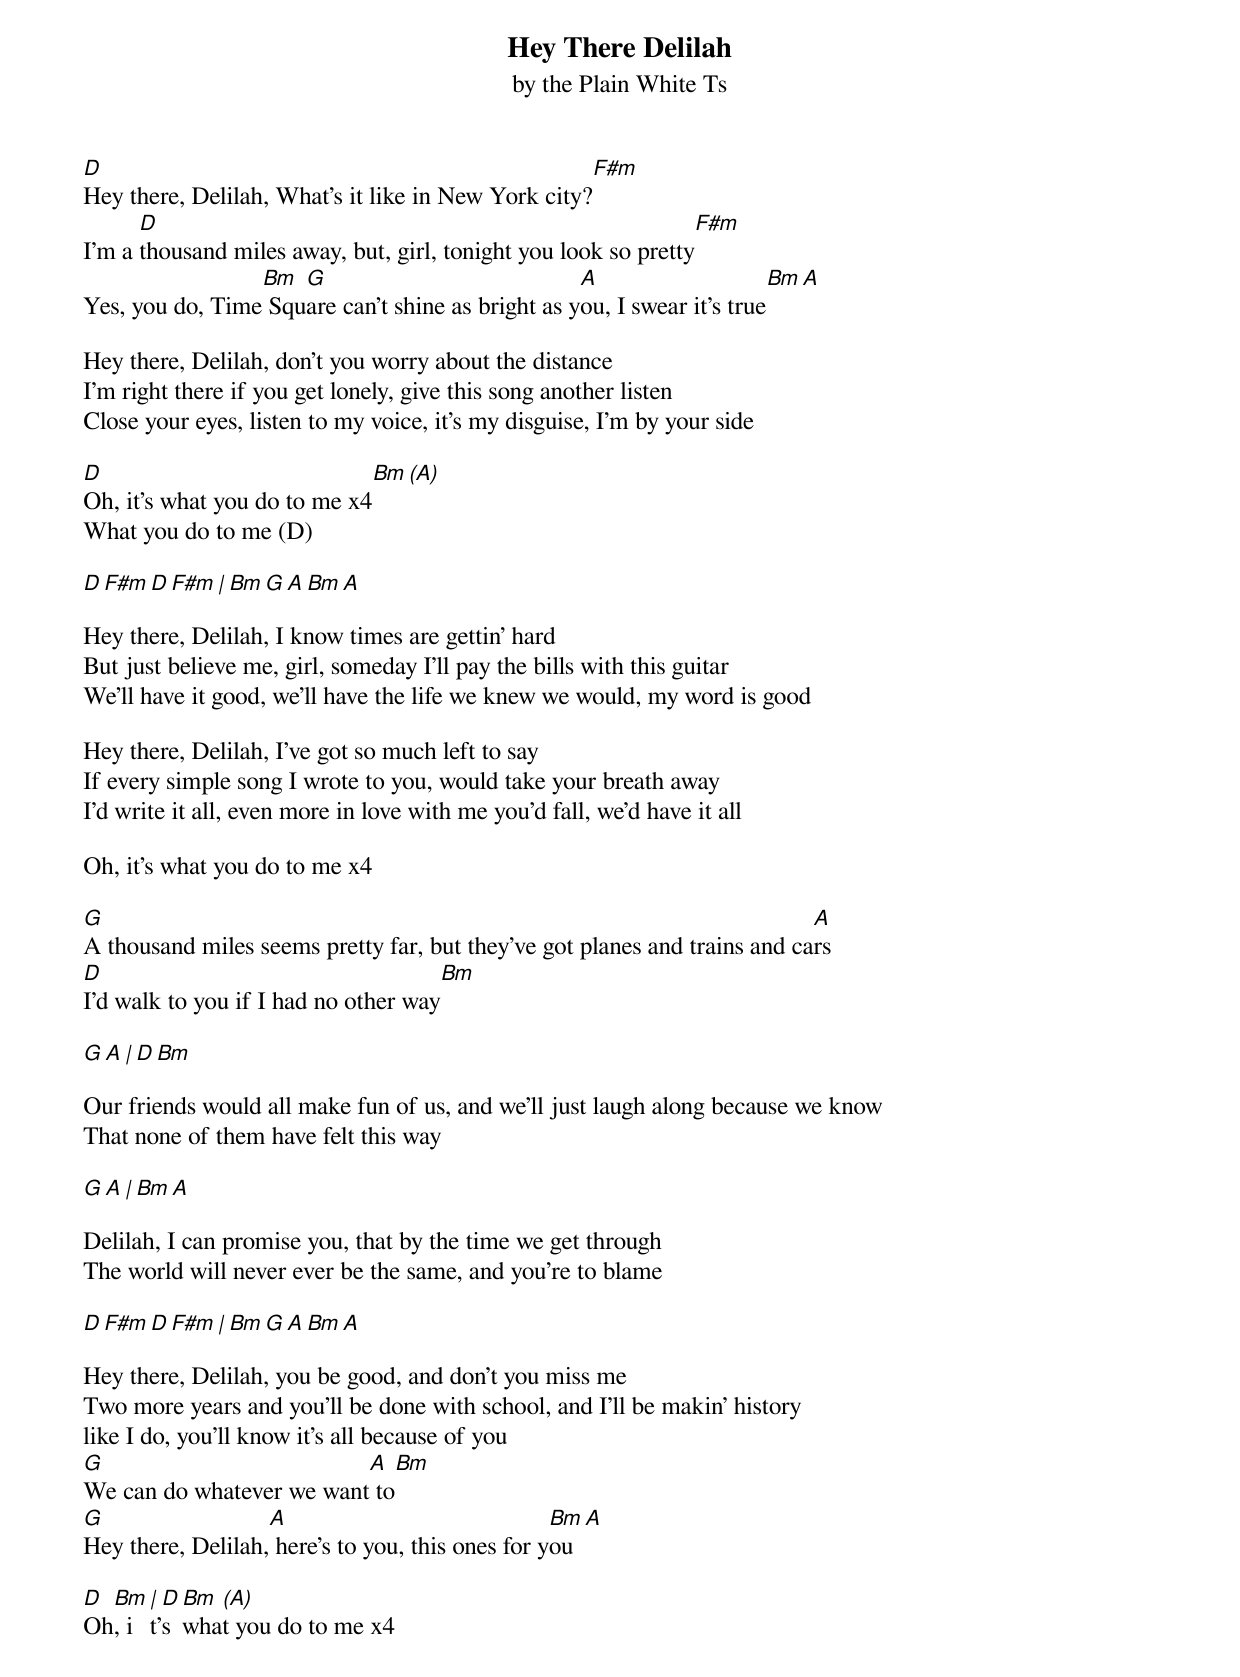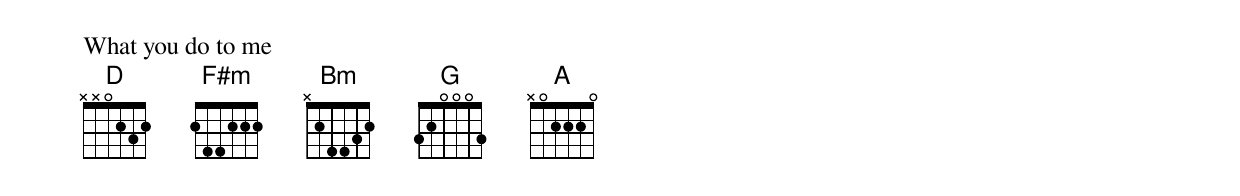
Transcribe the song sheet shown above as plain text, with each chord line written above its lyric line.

Hey There Delilah
by the Plain White Ts

D							  F#m
Hey there, Delilah, What's it like in New York city?
      D								 	 F#m
I'm a thousand miles away, but, girl, tonight you look so pretty
		 Bm  G				   A				  Bm				 A
Yes, you do, Time Square can't shine as bright as you, I swear it's true

Hey there, Delilah, don't you worry about the distance
I'm right there if you get lonely, give this song another listen
Close your eyes, listen to my voice, it's my disguise, I'm by your side

D					    Bm (A)
Oh, it's what you do to me x4
What you do to me (D)

D F#m D F#m | Bm G A Bm A

Hey there, Delilah, I know times are gettin' hard
But just believe me, girl, someday I'll pay the bills with this guitar
We'll have it good, we'll have the life we knew we would, my word is good

Hey there, Delilah, I've got so much left to say
If every simple song I wrote to you, would take your breath away
I'd write it all, even more in love with me you'd fall, we'd have it all

Oh, it's what you do to me x4

G									   A
A thousand miles seems pretty far, but they've got planes and trains and cars
D								  Bm
I'd walk to you if I had no other way

G A | D Bm

Our friends would all make fun of us, and we'll just laugh along because we know
That none of them have felt this way

G A | Bm A

Delilah, I can promise you, that by the time we get through
The world will never ever be the same, and you're to blame

D F#m D F#m | Bm G A Bm A

Hey there, Delilah, you be good, and don't you miss me
Two more years and you'll be done with school, and I'll be makin' history
like I do, you'll know it's all because of you
G			  A			   Bm
We can do whatever we want to
G		   A				  Bm				 A
Hey there, Delilah, here's to you, this ones for you

D Bm | D Bm (A)
Oh, it's what you do to me x4
What you do to me
